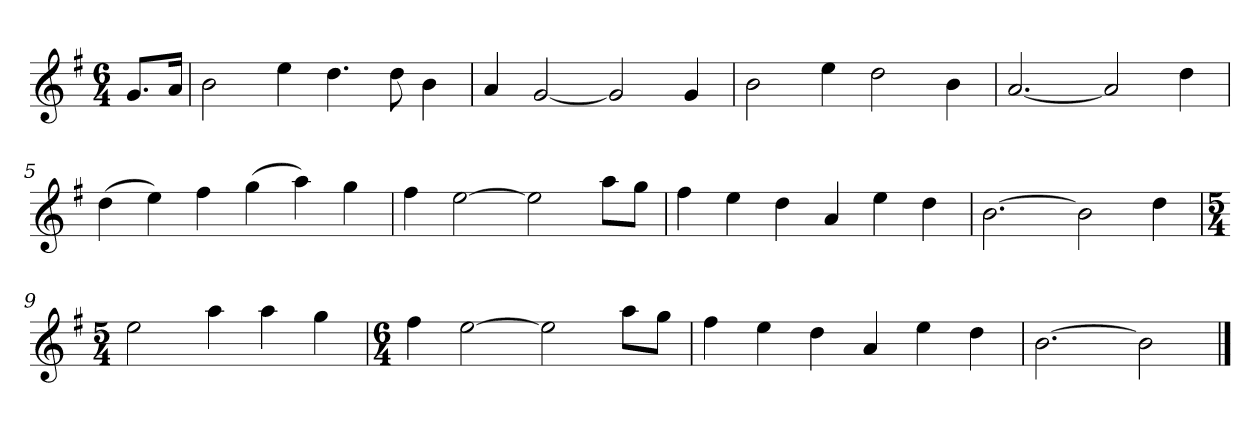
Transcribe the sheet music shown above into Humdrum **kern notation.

**kern
*part1
*staff1
*k[f#]
*M6/4
*MM120
=
8.gL
16aJk
=1
2b
4ee
4.dd
8dd
4b
=2
4a
[2g
2g]
4g
=3
2b
4ee
2dd
4b
=4
[2.a
2a]
4dd
=5
(4dd
4ee)
4ff#
(4gg
4aa)
4gg
=6
4ff#
[2ee
2ee]
8aaL
8ggJ
=7
4ff#
4ee
4dd
4a
4ee
4dd
=8
[2.b
2b]
4dd
=9
*M5/4
2ee
4aa
4aa
4gg
=10
*M6/4
4ff#
[2ee
2ee]
8aaL
8ggJ
=11
4ff#
4ee
4dd
4a
4ee
4dd
=12
[2.b
2b]
==
*-
